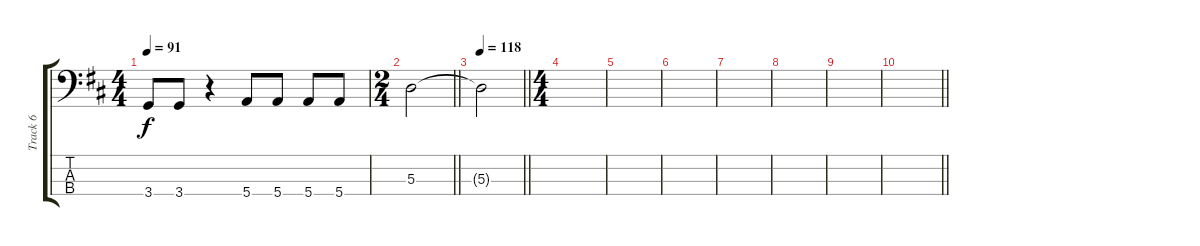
\track ("Track 6" "Track 6") {instrument electricbassfinger}
\staff {score tabs}
\tuning (G2 D2 A1 E1) {hide}
\ts (4 4)
\tempo 91
\clef f4
\ks d
3.4.8{dy f} 3.4.8 r.4 5.4.8 5.4.8 5.4.8 5.4.8 |
\ts (2 4)
\barLineRight lightlight
5.3.2 |
\tempo 118
\barLineRight lightlight
5.3{t}.2 |
\ts (4 4)
|
|
|
|
|
|
\barLineRight lightlight
